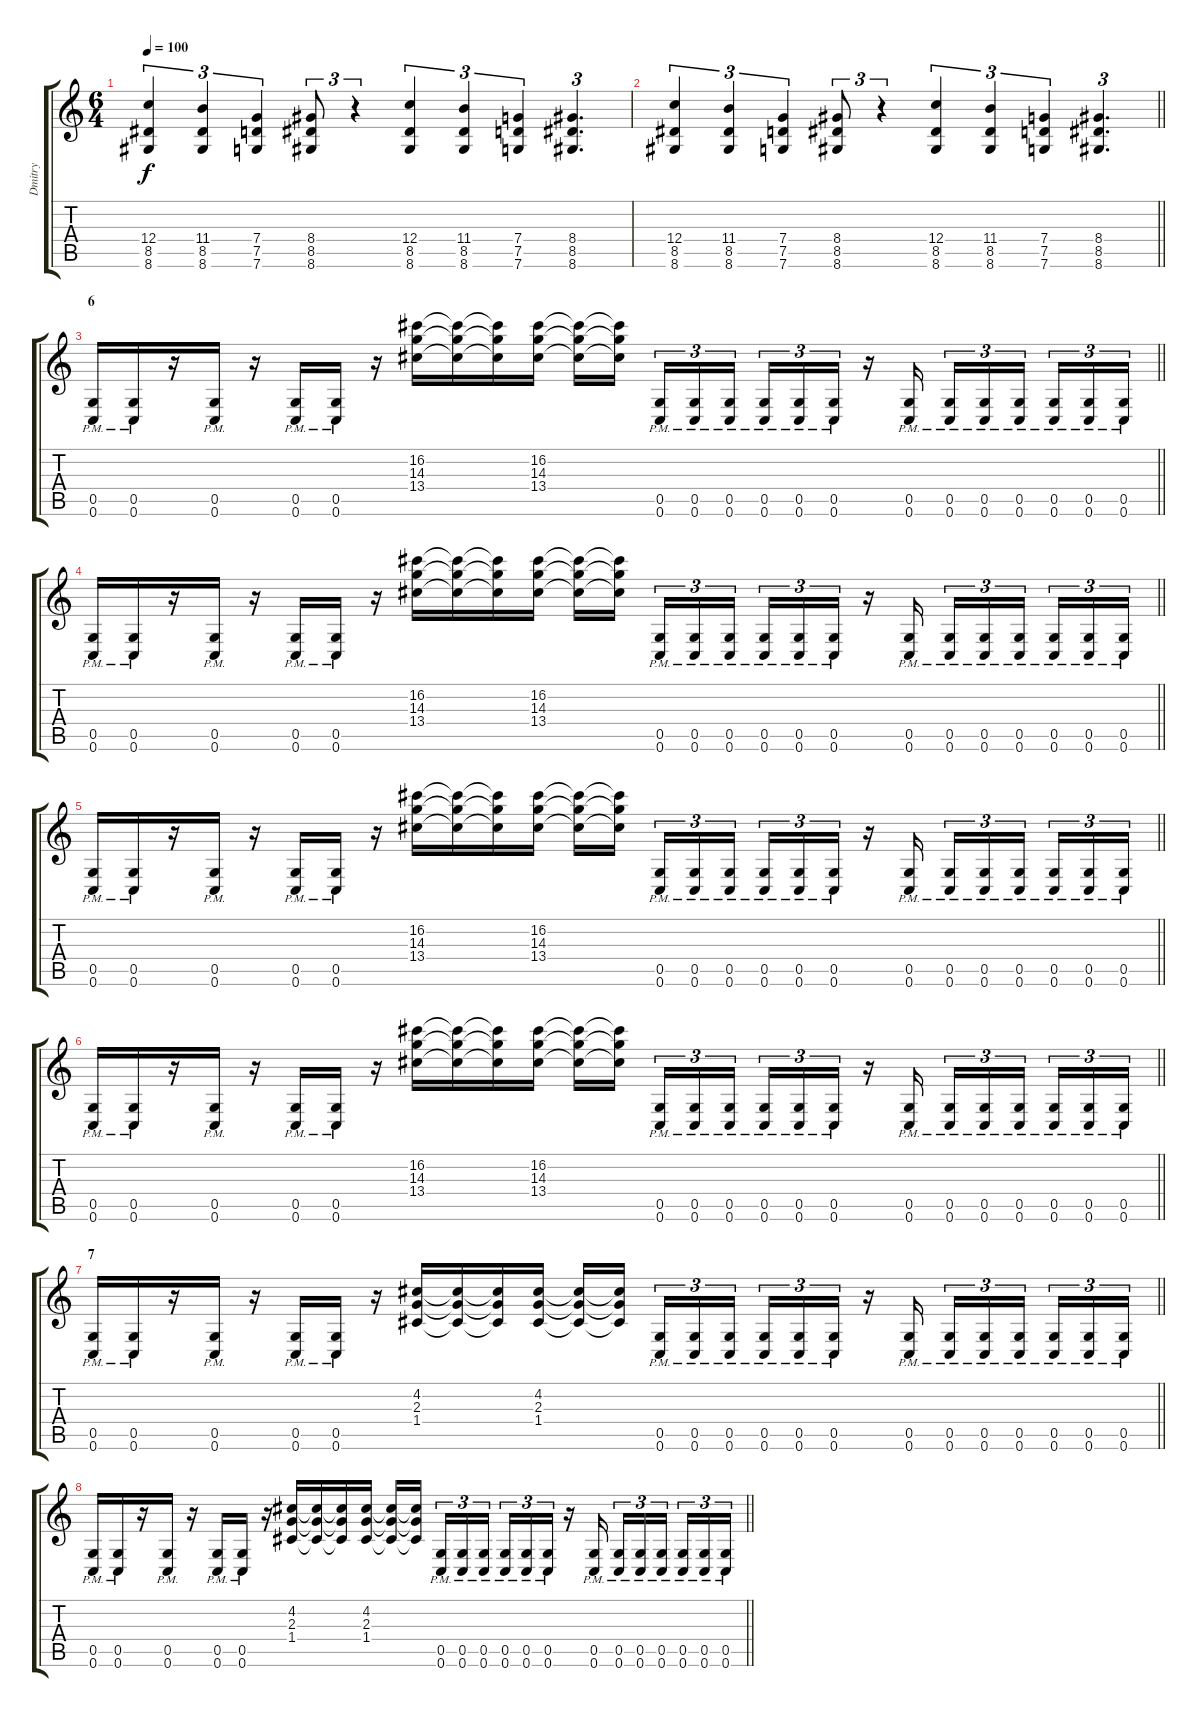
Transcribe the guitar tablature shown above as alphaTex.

\track ("Dmitry" "Dmitry") {instrument distortionguitar}
\staff {score tabs}
\tuning (D4 A3 F3 C3 G2 C2) {hide}
\ts (6 4)
\tempo 100
\clef g2
\ks c
(12.4 8.5 8.6).4{tu (3 2) dy f} (11.4 8.5 8.6).4{tu (3 2)} (7.4 7.5 7.6).4{tu (3 2)} (8.4 8.5 8.6).8{tu (3 2)} r.4{tu (3 2)} (12.4 8.5 8.6).4{tu (3 2)} (11.4 8.5 8.6).4{tu (3 2)} (7.4 7.5 7.6).4{tu (3 2)} (8.4 8.5 8.6).4{d tu (3 2)} |
\barLineRight lightlight
(12.4 8.5 8.6).4{tu (3 2)} (11.4 8.5 8.6).4{tu (3 2)} (7.4 7.5 7.6).4{tu (3 2)} (8.4 8.5 8.6).8{tu (3 2)} r.4{tu (3 2)} (12.4 8.5 8.6).4{tu (3 2)} (11.4 8.5 8.6).4{tu (3 2)} (7.4 7.5 7.6).4{tu (3 2)} (8.4 8.5 8.6).4{d tu (3 2)} |
\section ("" "6")
\barLineRight lightlight
(0.5{pm} 0.6{pm}).16 (0.5{pm} 0.6{pm}).16 r.16 (0.5{pm} 0.6{pm}).16 r.16 (0.5{pm} 0.6{pm}).16 (0.5{pm} 0.6{pm}).16 r.16 (16.2 14.3 13.4).16 (16.2{t} 14.3{t} 13.4{t}).16 (16.2{t} 14.3{t} 13.4{t}).16 (16.2 14.3 13.4).16 (16.2{t} 14.3{t} 13.4{t}).16 (16.2{t} 14.3{t} 13.4{t}).16{beam splitsecondary} (0.5{pm} 0.6{pm}).16{tu (3 2)} (0.5{pm} 0.6{pm}).16{tu (3 2)} (0.5{pm} 0.6{pm}).16{tu (3 2) beam splitsecondary} (0.5{pm} 0.6{pm}).16{tu (3 2)} (0.5{pm} 0.6{pm}).16{tu (3 2)} (0.5{pm} 0.6{pm}).16{tu (3 2)} r.16 (0.5{pm} 0.6{pm}).16{beam splitsecondary} (0.5{pm} 0.6{pm}).16{tu (3 2)} (0.5{pm} 0.6{pm}).16{tu (3 2)} (0.5{pm} 0.6{pm}).16{tu (3 2) beam splitsecondary} (0.5{pm} 0.6{pm}).16{tu (3 2)} (0.5{pm} 0.6{pm}).16{tu (3 2)} (0.5{pm} 0.6{pm}).16{tu (3 2)} |
\barLineRight lightlight
(0.5{pm} 0.6{pm}).16 (0.5{pm} 0.6{pm}).16 r.16 (0.5{pm} 0.6{pm}).16 r.16 (0.5{pm} 0.6{pm}).16 (0.5{pm} 0.6{pm}).16 r.16 (16.2 14.3 13.4).16 (16.2{t} 14.3{t} 13.4{t}).16 (16.2{t} 14.3{t} 13.4{t}).16 (16.2 14.3 13.4).16 (16.2{t} 14.3{t} 13.4{t}).16 (16.2{t} 14.3{t} 13.4{t}).16{beam splitsecondary} (0.5{pm} 0.6{pm}).16{tu (3 2)} (0.5{pm} 0.6{pm}).16{tu (3 2)} (0.5{pm} 0.6{pm}).16{tu (3 2) beam splitsecondary} (0.5{pm} 0.6{pm}).16{tu (3 2)} (0.5{pm} 0.6{pm}).16{tu (3 2)} (0.5{pm} 0.6{pm}).16{tu (3 2)} r.16 (0.5{pm} 0.6{pm}).16{beam splitsecondary} (0.5{pm} 0.6{pm}).16{tu (3 2)} (0.5{pm} 0.6{pm}).16{tu (3 2)} (0.5{pm} 0.6{pm}).16{tu (3 2) beam splitsecondary} (0.5{pm} 0.6{pm}).16{tu (3 2)} (0.5{pm} 0.6{pm}).16{tu (3 2)} (0.5{pm} 0.6{pm}).16{tu (3 2)} |
\barLineRight lightlight
(0.5{pm} 0.6{pm}).16 (0.5{pm} 0.6{pm}).16 r.16 (0.5{pm} 0.6{pm}).16 r.16 (0.5{pm} 0.6{pm}).16 (0.5{pm} 0.6{pm}).16 r.16 (16.2 14.3 13.4).16 (16.2{t} 14.3{t} 13.4{t}).16 (16.2{t} 14.3{t} 13.4{t}).16 (16.2 14.3 13.4).16 (16.2{t} 14.3{t} 13.4{t}).16 (16.2{t} 14.3{t} 13.4{t}).16{beam splitsecondary} (0.5{pm} 0.6{pm}).16{tu (3 2)} (0.5{pm} 0.6{pm}).16{tu (3 2)} (0.5{pm} 0.6{pm}).16{tu (3 2) beam splitsecondary} (0.5{pm} 0.6{pm}).16{tu (3 2)} (0.5{pm} 0.6{pm}).16{tu (3 2)} (0.5{pm} 0.6{pm}).16{tu (3 2)} r.16 (0.5{pm} 0.6{pm}).16{beam splitsecondary} (0.5{pm} 0.6{pm}).16{tu (3 2)} (0.5{pm} 0.6{pm}).16{tu (3 2)} (0.5{pm} 0.6{pm}).16{tu (3 2) beam splitsecondary} (0.5{pm} 0.6{pm}).16{tu (3 2)} (0.5{pm} 0.6{pm}).16{tu (3 2)} (0.5{pm} 0.6{pm}).16{tu (3 2)} |
\barLineRight lightlight
(0.5{pm} 0.6{pm}).16 (0.5{pm} 0.6{pm}).16 r.16 (0.5{pm} 0.6{pm}).16 r.16 (0.5{pm} 0.6{pm}).16 (0.5{pm} 0.6{pm}).16 r.16 (16.2 14.3 13.4).16 (16.2{t} 14.3{t} 13.4{t}).16 (16.2{t} 14.3{t} 13.4{t}).16 (16.2 14.3 13.4).16 (16.2{t} 14.3{t} 13.4{t}).16 (16.2{t} 14.3{t} 13.4{t}).16{beam splitsecondary} (0.5{pm} 0.6{pm}).16{tu (3 2)} (0.5{pm} 0.6{pm}).16{tu (3 2)} (0.5{pm} 0.6{pm}).16{tu (3 2) beam splitsecondary} (0.5{pm} 0.6{pm}).16{tu (3 2)} (0.5{pm} 0.6{pm}).16{tu (3 2)} (0.5{pm} 0.6{pm}).16{tu (3 2)} r.16 (0.5{pm} 0.6{pm}).16{beam splitsecondary} (0.5{pm} 0.6{pm}).16{tu (3 2)} (0.5{pm} 0.6{pm}).16{tu (3 2)} (0.5{pm} 0.6{pm}).16{tu (3 2) beam splitsecondary} (0.5{pm} 0.6{pm}).16{tu (3 2)} (0.5{pm} 0.6{pm}).16{tu (3 2)} (0.5{pm} 0.6{pm}).16{tu (3 2)} |
\section ("" "7")
\barLineRight lightlight
(0.5{pm} 0.6{pm}).16 (0.5{pm} 0.6{pm}).16 r.16 (0.5{pm} 0.6{pm}).16 r.16 (0.5{pm} 0.6{pm}).16 (0.5{pm} 0.6{pm}).16 r.16 (4.2 2.3 1.4).16 (4.2{t} 2.3{t} 1.4{t}).16 (4.2{t} 2.3{t} 1.4{t}).16 (4.2 2.3 1.4).16 (4.2{t} 2.3{t} 1.4{t}).16 (4.2{t} 2.3{t} 1.4{t}).16{beam splitsecondary} (0.5 0.6{pm}).16{tu (3 2)} (0.5 0.6{pm}).16{tu (3 2)} (0.5 0.6{pm}).16{tu (3 2) beam splitsecondary} (0.5 0.6{pm}).16{tu (3 2)} (0.5 0.6{pm}).16{tu (3 2)} (0.5 0.6{pm}).16{tu (3 2)} r.16 (0.5 0.6{pm}).16{beam splitsecondary} (0.5 0.6{pm}).16{tu (3 2)} (0.5 0.6{pm}).16{tu (3 2)} (0.5 0.6{pm}).16{tu (3 2) beam splitsecondary} (0.5 0.6{pm}).16{tu (3 2)} (0.5 0.6{pm}).16{tu (3 2)} (0.5 0.6{pm}).16{tu (3 2)} |
\barLineRight lightlight
(0.5{pm} 0.6{pm}).16 (0.5{pm} 0.6{pm}).16 r.16 (0.5{pm} 0.6{pm}).16 r.16 (0.5{pm} 0.6{pm}).16 (0.5{pm} 0.6{pm}).16 r.16 (4.2 2.3 1.4).16 (4.2{t} 2.3{t} 1.4{t}).16 (4.2{t} 2.3{t} 1.4{t}).16 (4.2 2.3 1.4).16 (4.2{t} 2.3{t} 1.4{t}).16 (4.2{t} 2.3{t} 1.4{t}).16{beam splitsecondary} (0.5 0.6{pm}).16{tu (3 2)} (0.5 0.6{pm}).16{tu (3 2)} (0.5 0.6{pm}).16{tu (3 2) beam splitsecondary} (0.5 0.6{pm}).16{tu (3 2)} (0.5 0.6{pm}).16{tu (3 2)} (0.5 0.6{pm}).16{tu (3 2)} r.16 (0.5 0.6{pm}).16{beam splitsecondary} (0.5 0.6{pm}).16{tu (3 2)} (0.5 0.6{pm}).16{tu (3 2)} (0.5 0.6{pm}).16{tu (3 2) beam splitsecondary} (0.5 0.6{pm}).16{tu (3 2)} (0.5 0.6{pm}).16{tu (3 2)} (0.5 0.6{pm}).16{tu (3 2)}
